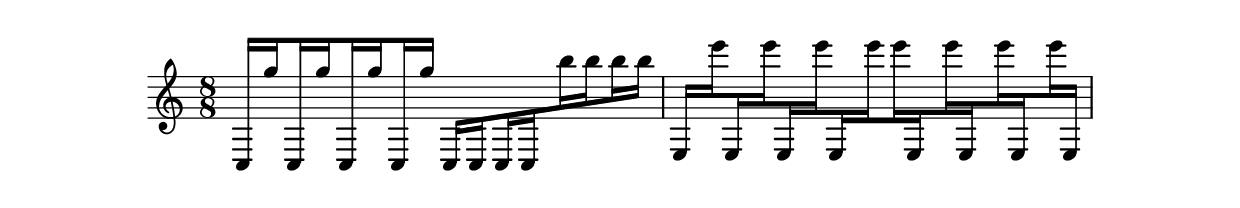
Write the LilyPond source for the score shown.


\version "2.7.39"
\header {
  
  texidoc = "In complex configurations of knee beaming, according to
Paul Roberts, the first stem of a beam determines the direction of the
beam, and as such the way that following (kneed) stems attach to the
beam. This is in disagreement with the current algorithm."
  
}

\layout { ragged-right = ##t} 

\relative c'
{
  \override Beam  #'auto-knee-gap = #7
  \set subdivideBeams = ##t	     
  \time 8/8
  c,16[  g'''16  
	 c,,,16  g'''16 
	 c,,,16  g'''16 	     	     
	 c,,,16  g'''16 ]

  c,,,16[ c c c
	  b'''   b b b]

  \transpose c' a, {
    \relative b'' {  g,16[  g'''16  
			    g,,,16  g'''16 
			    g,,,16  g'''16 	     	     
			    g,,,16  g'''16
			    g g,,,
			    g''' g,,,
			    g''' g,,,
			    g''' g,,,]
		   }
  }
}

